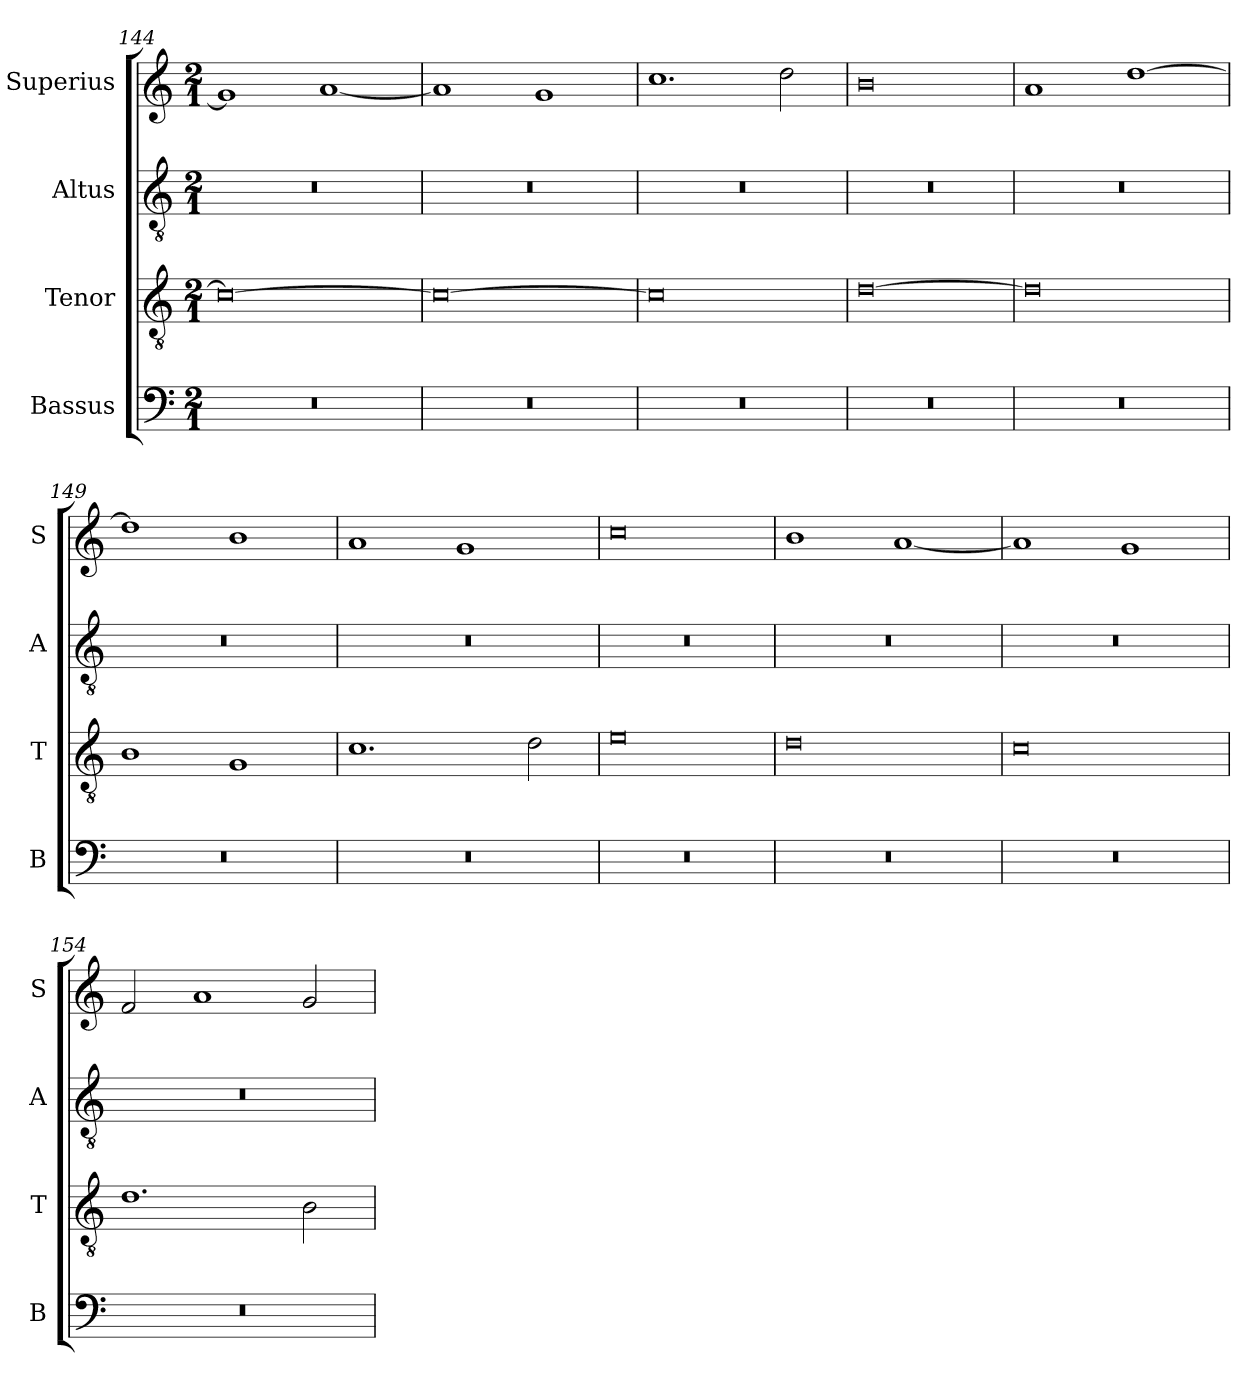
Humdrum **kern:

**kern	**kern	**kern	**kern
*part4	*part3	*part2	*part1
*staff4	*staff3	*staff2	*staff1
*I"Bassus	*I"Tenor	*I"Altus	*I"Superius
*I'B	*I'T	*I'A	*I'S
*clefF4	*clefGv2	*clefGv2	*clefG2
*k[]	*k[]	*k[]	*k[]
*M2/1	*M2/1	*M2/1	*M2/1
=144	=144	=144	=144
0r	0c_	0r	1g]
.	.	.	[1a
=145	=145	=145	=145
0r	0c_	0r	1a]
.	.	.	1g
=146	=146	=146	=146
0r	0c]	0r	1.cc
.	.	.	2dd\
=147	=147	=147	=147
0r	[0d	0r	0b
=148	=148	=148	=148
0r	0d]	0r	1a
.	.	.	[1dd
=149	=149	=149	=149
0r	1B	0r	1dd]
.	1G	.	1b
=150	=150	=150	=150
0r	1.c	0r	1a
.	.	.	1g
.	2d\	.	.
=151	=151	=151	=151
0r	0e	0r	0cc
=152	=152	=152	=152
0r	0d	0r	1b
.	.	.	[1a
=153	=153	=153	=153
0r	0c	0r	1a]
.	.	.	1g
=154	=154	=154	=154
0r	1.d	0r	2f/
.	.	.	1a
.	2B\	.	2g/
=	=	=	=
*-	*-	*-	*-
